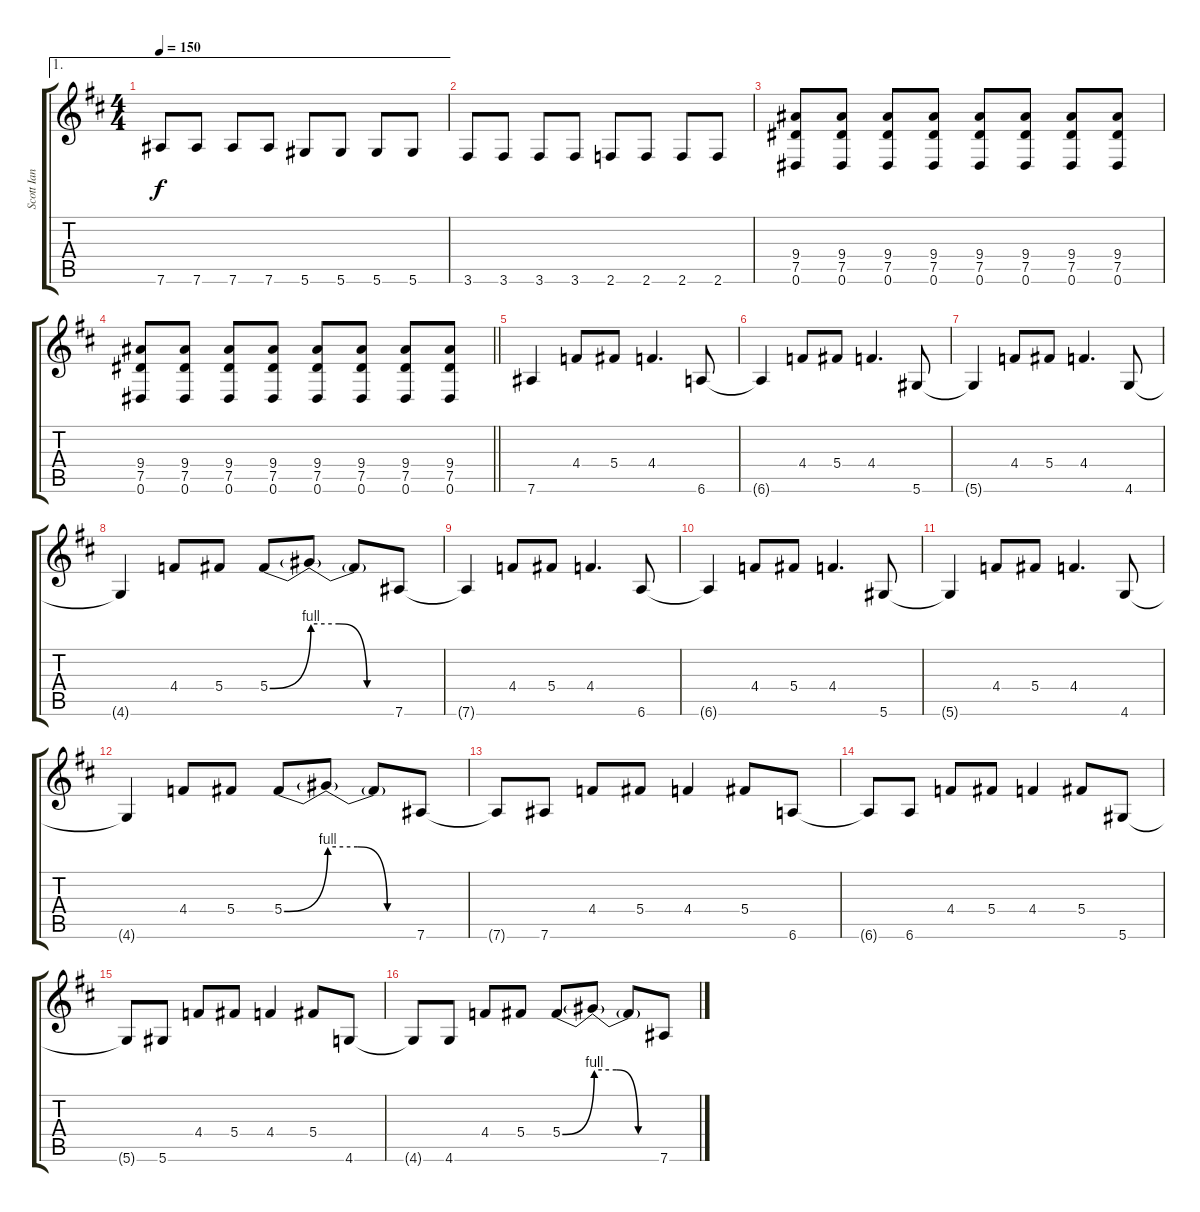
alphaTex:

\track ("Scott Ian Distortion" "Scott Ian ") {instrument distortionguitar}
\staff {score tabs}
\tuning (Eb4 Bb3 Gb3 Db3 Ab2 Eb2) {hide}
\ae 1
\ts (4 4)
\tempo 150
\clef g2
\ks d
7.6.8{dy f} 7.6.8 7.6.8 7.6.8 5.6.8 5.6.8 5.6.8 5.6.8 |
3.6.8 3.6.8 3.6.8 3.6.8 2.6.8 2.6.8 2.6.8 2.6.8 |
(9.4 7.5 0.6).8 (9.4 7.5 0.6).8 (9.4 7.5 0.6).8 (9.4 7.5 0.6).8 (9.4 7.5 0.6).8 (9.4 7.5 0.6).8 (9.4 7.5 0.6).8 (9.4 7.5 0.6).8 |
\barLineRight lightlight
(9.4 7.5 0.6).8 (9.4 7.5 0.6).8 (9.4 7.5 0.6).8 (9.4 7.5 0.6).8 (9.4 7.5 0.6).8 (9.4 7.5 0.6).8 (9.4 7.5 0.6).8 (9.4 7.5 0.6).8 |
7.6.4 4.4.8 5.4.8 4.4.4{d} 6.6.8 |
6.6{t}.4 4.4.8 5.4.8 4.4.4{d} 5.6.8 |
5.6{t}.4 4.4.8 5.4.8 4.4.4{d} 4.6.8 |
4.6{t}.4 4.4.8 5.4.8 5.4{be (bend 0 0 60 4)}.8 5.4{be (custom 0 4 20 4 40 0 60 0) t}.8 5.4{t}.8 7.6.8 |
7.6{t}.4 4.4.8 5.4.8 4.4.4{d} 6.6.8 |
6.6{t}.4 4.4.8 5.4.8 4.4.4{d} 5.6.8 |
5.6{t}.4 4.4.8 5.4.8 4.4.4{d} 4.6.8 |
4.6{t}.4 4.4.8 5.4.8 5.4{be (bend 0 0 60 4)}.8 5.4{be (custom 0 4 20 4 40 0 60 0) t}.8 5.4{t}.8 7.6.8 |
7.6{t}.8 7.6.8 4.4.8 5.4.8 4.4.4 5.4.8 6.6.8 |
6.6{t}.8 6.6.8 4.4.8 5.4.8 4.4.4 5.4.8 5.6.8 |
5.6{t}.8 5.6.8 4.4.8 5.4.8 4.4.4 5.4.8 4.6.8 |
4.6{t}.8 4.6.8 4.4.8 5.4.8 5.4{be (bend 0 0 60 4)}.8 5.4{be (custom 0 4 20 4 40 0 60 0) t}.8 5.4{t}.8 7.6.8
